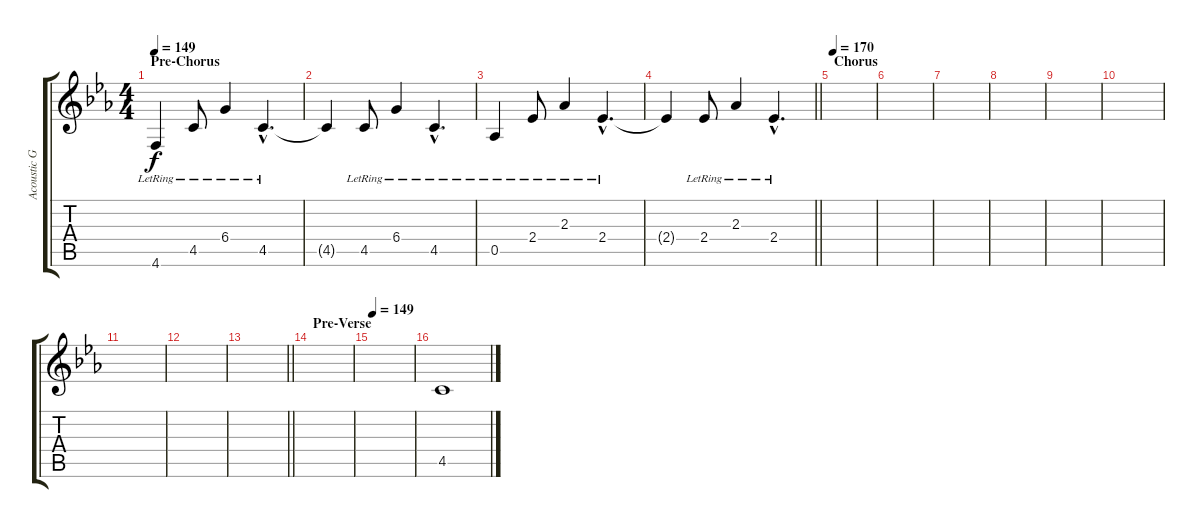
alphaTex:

\track ("Acoustic Guitar" "Acoustic G") {instrument acousticguitarsteel}
\staff {score tabs}
\tuning (Eb4 Bb3 Gb3 Db3 Ab2 Db2) {hide}
\ts (4 4)
\section ("" "Pre-Chorus")
\tempo 149
\clef g2
\ks cminor
4.6{lr}.4{dy f} 4.5{lr}.8 6.4{lr}.4 4.5{hac lr}.4{d} |
4.5{t}.4 4.5{lr}.8 6.4{lr}.4 4.5{hac lr}.4{d} |
0.5{lr}.4 2.4{lr}.8 2.3{lr}.4 2.4{hac lr}.4{d} |
\barLineRight lightlight
2.4{t}.4 2.4{lr}.8 2.3{lr}.4 2.4{hac lr}.4{d} |
\section ("" "Chorus")
\tempo 170
|
|
|
|
|
|
|
|
\barLineRight lightlight
|
\section ("" "Pre-Verse")
|
\tempo 149
|
4.5.1
